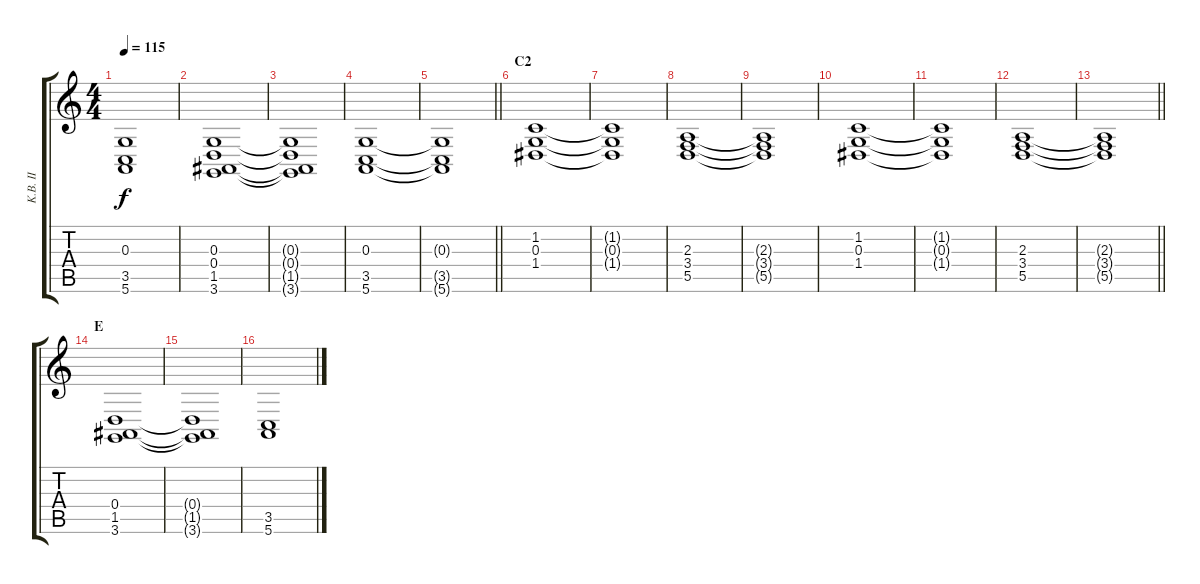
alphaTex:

\track ("K.B. II" "K.B. II") {instrument pad2warm}
\staff {score tabs}
\tuning (E4 B3 G3 D3 A2 E2) {hide}
\ts (4 4)
\tempo 115
\clef g2
\ks c
(0.3{t} 3.5{t} 5.6{t}).1{dy f} |
(0.3 0.4 1.5 3.6).1 |
(0.3{t} 0.4{t} 1.5{t} 3.6{t}).1 |
(0.3 3.5 5.6).1 |
\barLineRight lightlight
(0.3{t} 3.5{t} 5.6{t}).1 |
\section ("" "C2")
(1.2 0.3 1.4).1 |
(1.2{t} 0.3{t} 1.4{t}).1 |
(2.3 3.4 5.5).1 |
(2.3{t} 3.4{t} 5.5{t}).1 |
(1.2 0.3 1.4).1 |
(1.2{t} 0.3{t} 1.4{t}).1 |
(2.3 3.4 5.5).1 |
\barLineRight lightlight
(2.3{t} 3.4{t} 5.5{t}).1 |
\section ("" "E")
(0.4 1.5 3.6).1 |
(0.4{t} 1.5{t} 3.6{t}).1 |
(3.5 5.6).1
